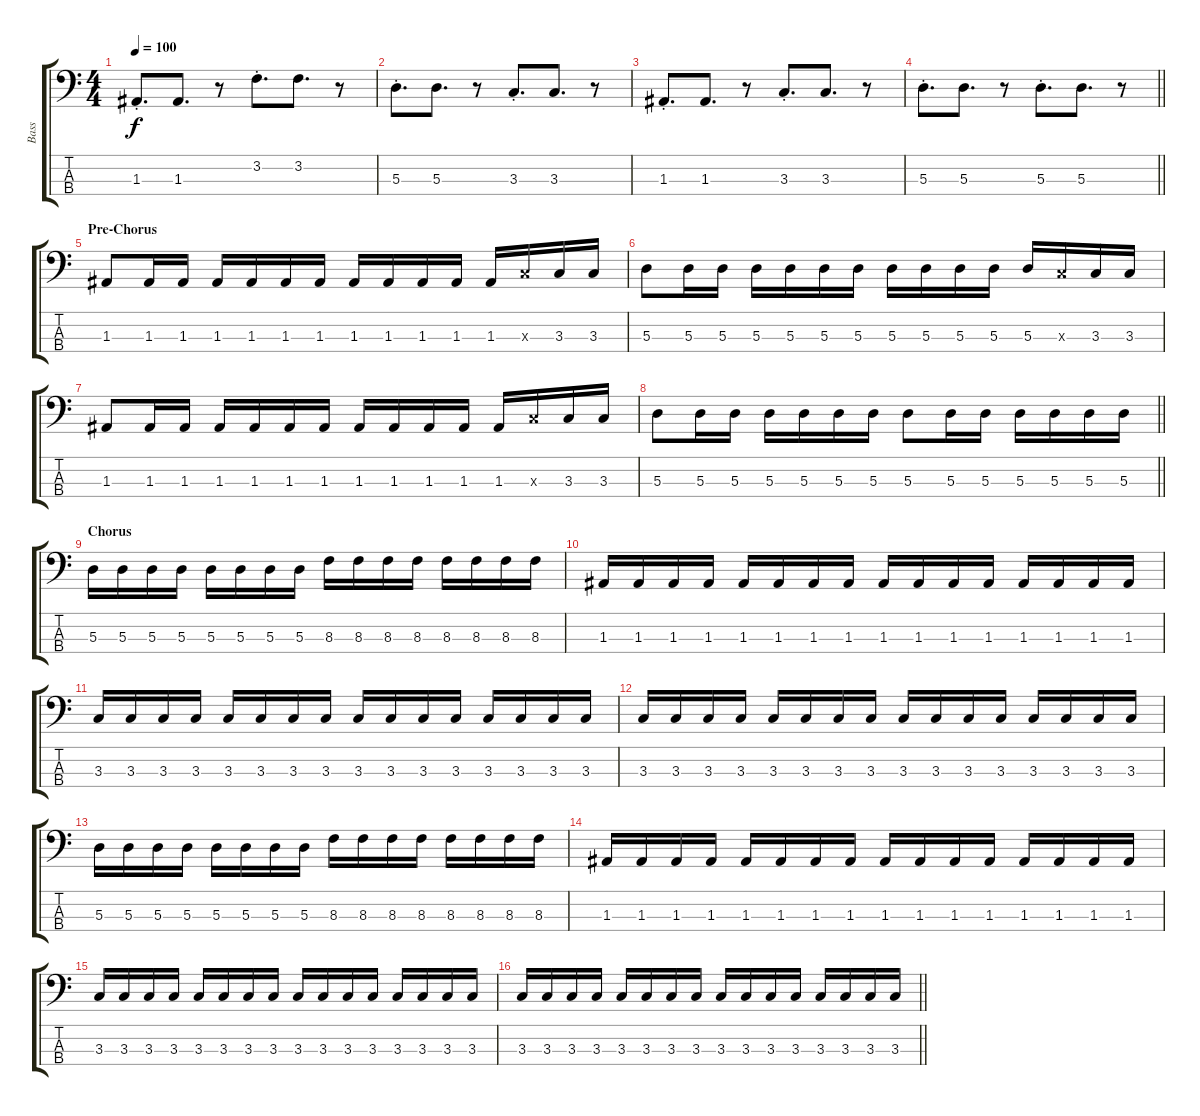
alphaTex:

\track ("Bass" "Bass") {instrument electricbasspick}
\staff {score tabs}
\tuning (G2 D2 A1 E1) {hide}
\ts (4 4)
\tempo 100
\clef f4
\ks c
1.3{st}.8{d dy f} 1.3.8{d} r.8 3.2{st}.8{d} 3.2.8{d} r.8 |
5.3{st}.8{d} 5.3.8{d} r.8 3.3{st}.8{d} 3.3.8{d} r.8 |
1.3{st}.8{d} 1.3.8{d} r.8 3.3{st}.8{d} 3.3.8{d} r.8 |
\barLineRight lightlight
5.3{st}.8{d} 5.3.8{d} r.8 5.3{st}.8{d} 5.3.8{d} r.8 |
\section ("" "Pre-Chorus")
1.3.8 1.3.16 1.3.16 1.3.16 1.3.16 1.3.16 1.3.16 1.3.16 1.3.16 1.3.16 1.3.16 1.3.16 3.3{x}.16 3.3.16 3.3.16 |
5.3.8 5.3.16 5.3.16 5.3.16 5.3.16 5.3.16 5.3.16 5.3.16 5.3.16 5.3.16 5.3.16 5.3.16 3.3{x}.16 3.3.16 3.3.16 |
1.3.8 1.3.16 1.3.16 1.3.16 1.3.16 1.3.16 1.3.16 1.3.16 1.3.16 1.3.16 1.3.16 1.3.16 3.3{x}.16 3.3.16 3.3.16 |
\barLineRight lightlight
5.3.8 5.3.16 5.3.16 5.3.16 5.3.16 5.3.16 5.3.16 5.3.8 5.3.16 5.3.16 5.3.16 5.3.16 5.3.16 5.3.16 |
\section ("" "Chorus")
5.3.16 5.3.16 5.3.16 5.3.16 5.3.16 5.3.16 5.3.16 5.3.16 8.3.16 8.3.16 8.3.16 8.3.16 8.3.16 8.3.16 8.3.16 8.3.16 |
1.3.16 1.3.16 1.3.16 1.3.16 1.3.16 1.3.16 1.3.16 1.3.16 1.3.16 1.3.16 1.3.16 1.3.16 1.3.16 1.3.16 1.3.16 1.3.16 |
3.3.16 3.3.16 3.3.16 3.3.16 3.3.16 3.3.16 3.3.16 3.3.16 3.3.16 3.3.16 3.3.16 3.3.16 3.3.16 3.3.16 3.3.16 3.3.16 |
3.3.16 3.3.16 3.3.16 3.3.16 3.3.16 3.3.16 3.3.16 3.3.16 3.3.16 3.3.16 3.3.16 3.3.16 3.3.16 3.3.16 3.3.16 3.3.16 |
5.3.16 5.3.16 5.3.16 5.3.16 5.3.16 5.3.16 5.3.16 5.3.16 8.3.16 8.3.16 8.3.16 8.3.16 8.3.16 8.3.16 8.3.16 8.3.16 |
1.3.16 1.3.16 1.3.16 1.3.16 1.3.16 1.3.16 1.3.16 1.3.16 1.3.16 1.3.16 1.3.16 1.3.16 1.3.16 1.3.16 1.3.16 1.3.16 |
3.3.16 3.3.16 3.3.16 3.3.16 3.3.16 3.3.16 3.3.16 3.3.16 3.3.16 3.3.16 3.3.16 3.3.16 3.3.16 3.3.16 3.3.16 3.3.16 |
\barLineRight lightlight
3.3.16 3.3.16 3.3.16 3.3.16 3.3.16 3.3.16 3.3.16 3.3.16 3.3.16 3.3.16 3.3.16 3.3.16 3.3.16 3.3.16 3.3.16 3.3.16
